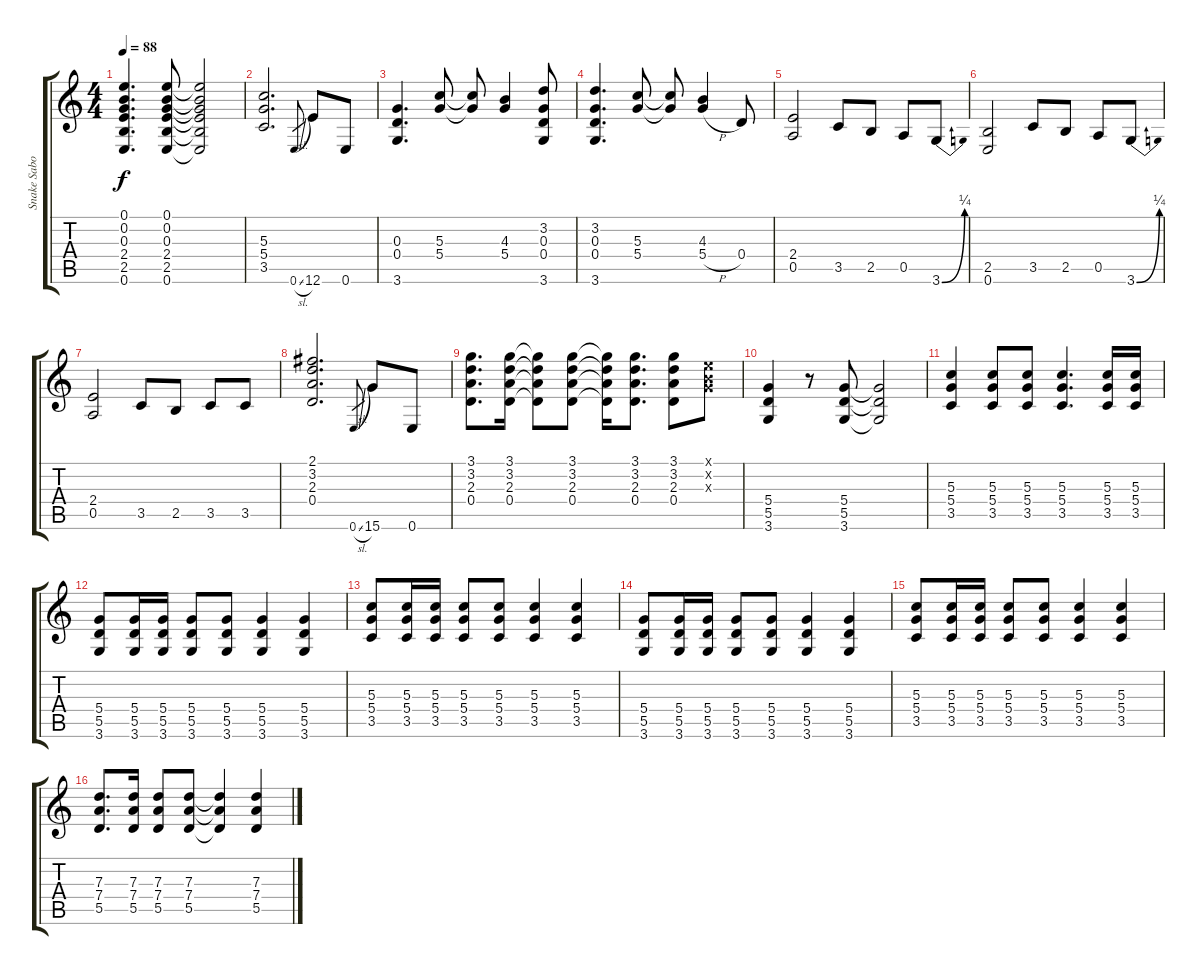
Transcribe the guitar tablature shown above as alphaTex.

\track ("Snake Sabo - Guitar" "Snake Sabo") {instrument acousticguitarsteel}
\staff {score tabs}
\tuning (E4 B3 G3 D3 A2 E2) {hide}
\ts (4 4)
\tempo 88
\clef g2
\ks c
(0.1 0.2 0.3 2.4 2.5 0.6).4{d dy f} (0.1 0.2 0.3 2.4 2.5 0.6).8 (0.1{t} 0.2{t} 0.3{t} 2.4{t} 2.5{t} 0.6{t}).2 |
(5.3 5.4 3.5).2{d} 0.6{sl}.8{gr} 12.6.8 0.6.8 |
(0.3 0.4 3.6).4{d} (5.3 5.4).8 (5.3{t} 5.4{t}).8 (4.3 5.4).4 (3.2 0.3 0.4 3.6).8 |
(3.2 0.3 0.4 3.6).4{d} (5.3 5.4).8 (5.3{t} 5.4{t}).8 (4.3 5.4{h}).4 0.4.8 |
(2.4 0.5).2 3.5.8 2.5.8 0.5.8 3.6{be (bend 0 0 60 1)}.8 |
(2.5 0.6).2 3.5.8 2.5.8 0.5.8 3.6{be (bend 0 0 60 1)}.8 |
(2.4 0.5).2 3.5.8 2.5.8 3.5.8 3.5.8 |
(2.1 3.2 2.3 0.4).2{d} 0.6{sl}.8{gr} 15.6.8 0.6.8 |
(3.1 3.2 2.3 0.4).8{d} (3.1 3.2 2.3 0.4).16 (3.1{t} 3.2{t} 2.3{t} 0.4{t}).8 (3.1 3.2 2.3 0.4).8 (3.1{t} 3.2{t} 2.3{t} 0.4{t}).16 (3.1 3.2 2.3 0.4).8{d} (3.1 3.2 2.3 0.4).8 (0.1{x} 0.2{x} 0.3{x}).8 |
(5.4 5.5 3.6).4 r.8 (5.4 5.5 3.6).8 (5.4{t} 5.5{t} 3.6{t}).2 |
(5.3 5.4 3.5).4 (5.3 5.4 3.5).8 (5.3 5.4 3.5).8 (5.3 5.4 3.5).4{d} (5.3 5.4 3.5).16 (5.3 5.4 3.5).16 |
(5.4 5.5 3.6).8 (5.4 5.5 3.6).16 (5.4 5.5 3.6).16 (5.4 5.5 3.6).8 (5.4 5.5 3.6).8 (5.4 5.5 3.6).4 (5.4 5.5 3.6).4 |
(5.3 5.4 3.5).8 (5.3 5.4 3.5).16 (5.3 5.4 3.5).16 (5.3 5.4 3.5).8 (5.3 5.4 3.5).8 (5.3 5.4 3.5).4 (5.3 5.4 3.5).4 |
(5.4 5.5 3.6).8 (5.4 5.5 3.6).16 (5.4 5.5 3.6).16 (5.4 5.5 3.6).8 (5.4 5.5 3.6).8 (5.4 5.5 3.6).4 (5.4 5.5 3.6).4 |
(5.3 5.4 3.5).8 (5.3 5.4 3.5).16 (5.3 5.4 3.5).16 (5.3 5.4 3.5).8 (5.3 5.4 3.5).8 (5.3 5.4 3.5).4 (5.3 5.4 3.5).4 |
(7.3 7.4 5.5).8{d} (7.3 7.4 5.5).16 (7.3 7.4 5.5).8 (7.3 7.4 5.5).8 (7.3{t} 7.4{t} 5.5{t}).4 (7.3 7.4 5.5).4
